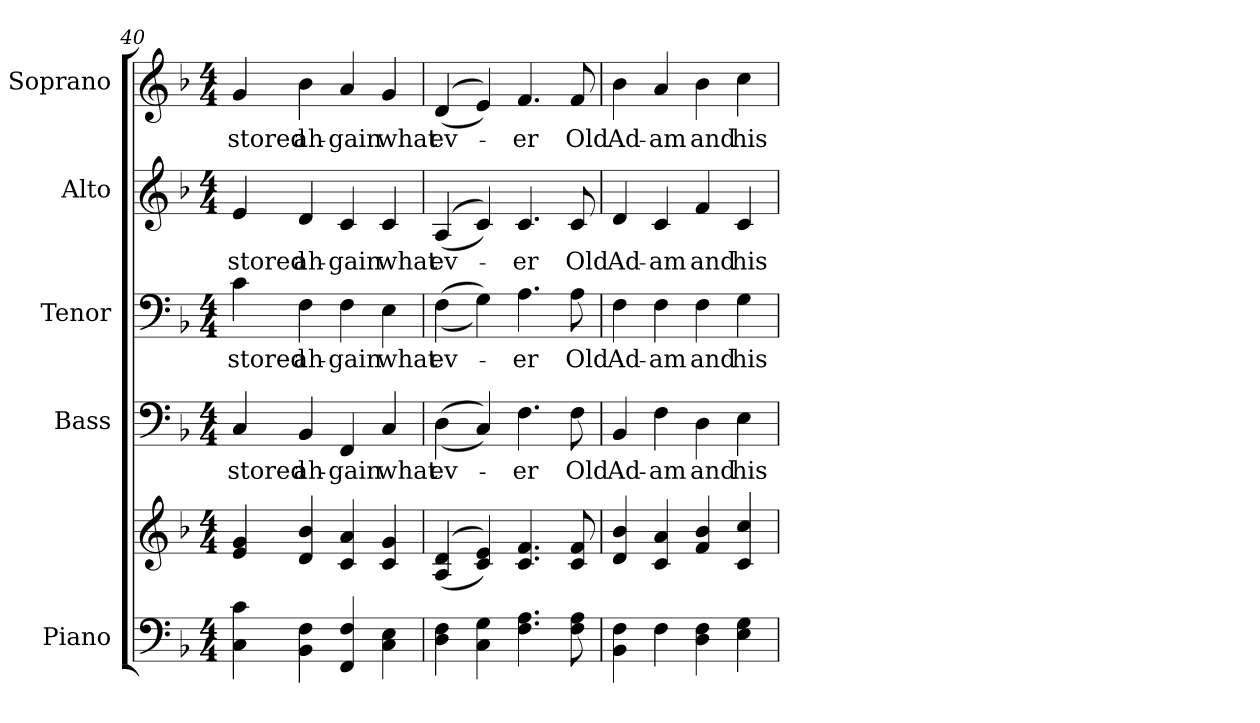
**kern	**kern	**kern	**text	**kern	**text	**kern	**text	**kern	**text
*part5	*part5	*part4	*part4	*part3	*part3	*part2	*part2	*part1	*part1
*staff6	*staff5	*staff4	*staff4	*staff3	*staff3	*staff2	*staff2	*staff1	*staff1
*I"Piano	*	*I"Bass	*	*I"Tenor	*	*I"Alto	*	*I"Soprano	*
*I'Pno.	*	*I'B.	*	*I'T.	*	*I'A.	*	*I'S.	*
!!LO:PB:g=z
*clefF4	*clefG2	*clefF4	*	*clefF4	*	*clefG2	*	*clefG2	*
*k[b-]	*k[b-]	*k[b-]	*	*k[b-]	*	*k[b-]	*	*k[b-]	*
*F:	*F:	*F:	*	*F:	*	*F:	*	*F:	*
*M4/4	*M4/4	*M4/4	*	*M4/4	*	*M4/4	*	*M4/4	*
=40	=40	=40	=40	=40	=40	=40	=40	=40	=40
!	!	!	!LO:LY:b:color=#000000	!	!	!	!	!	!
!	!	!	!	!	!LO:LY:b:color=#000000	!	!	!	!
!	!	!	!	!	!	!	!LO:LY:b:color=#000000	!	!
!	!	!	!	!	!	!	!	!	!LO:LY:b:color=#000000
4Ci\ 4ci	4ei/ 4gi	4Ci/	stored	4ci\	stored	4ei/	stored	4gi/	stored
!	!	!	!LO:LY:b:color=#000000	!	!	!	!	!	!
!	!	!	!	!	!LO:LY:b:color=#000000	!	!	!	!
!	!	!	!	!	!	!	!LO:LY:b:color=#000000	!	!
!	!	!	!	!	!	!	!	!	!LO:LY:b:color=#000000
4BB-i\ 4Fi	4di/ 4b-i	4BB-i/	ah-	4Fi\	ah-	4di/	ah-	4b-i\	ah-
!	!	!	!LO:LY:b:color=#000000	!	!	!	!	!	!
!	!	!	!	!	!LO:LY:b:color=#000000	!	!	!	!
!	!	!	!	!	!	!	!LO:LY:b:color=#000000	!	!
!	!	!	!	!	!	!	!	!	!LO:LY:b:color=#000000
4FFi/ 4Fi	4ci/ 4ai	4FFi/	-gain	4Fi\	-gain	4ci/	-gain	4ai/	-gain
!	!	!	!LO:LY:b:color=#000000	!	!	!	!	!	!
!	!	!	!	!	!LO:LY:b:color=#000000	!	!	!	!
!	!	!	!	!	!	!	!LO:LY:b:color=#000000	!	!
!	!	!	!	!	!	!	!	!	!LO:LY:b:color=#000000
4Ci\ 4Ei	4ci/ 4gi	4Ci/	what	4Ei\	what	4ci/	what	4gi/	what
=41	=41	=41	=41	=41	=41	=41	=41	=41	=41
!	!	!	!LO:LY:b:color=#000000	!	!	!	!	!	!
!	!	!	!	!	!LO:LY:b:color=#000000	!	!	!	!
!	!	!	!	!	!	!	!LO:LY:b:color=#000000	!	!
!	!	!	!	!	!	!	!	!	!LO:LY:b:color=#000000
4Di\ 4Fi	((4Ai/ 4di	((4Di\	ev-	((4Fi\	ev-	((4Ai/	ev-	((4di/	ev-
4Ci\ 4Gi	4ci/ 4ei))	4Ci/))	.	4Gi\))	.	4ci/))	.	4ei/))	.
!	!	!	!LO:LY:b:color=#000000	!	!	!	!	!	!
!	!	!	!	!	!LO:LY:b:color=#000000	!	!	!	!
!	!	!	!	!	!	!	!LO:LY:b:color=#000000	!	!
!	!	!	!	!	!	!	!	!	!LO:LY:b:color=#000000
4.Fi\ 4.Ai	4.ci/ 4.fi	4.Fi\	-er	4.Ai\	-er	4.ci/	-er	4.fi/	-er
!	!	!	!LO:LY:b:color=#000000	!	!	!	!	!	!
!	!	!	!	!	!LO:LY:b:color=#000000	!	!	!	!
!	!	!	!	!	!	!	!LO:LY:b:color=#000000	!	!
!	!	!	!	!	!	!	!	!	!LO:LY:b:color=#000000
8Fi\ 8Ai	8ci/ 8fi	8Fi\	Old	8Ai\	Old	8ci/	Old	8fi/	Old
!!LO:PB:g=z
=42	=42	=42	=42	=42	=42	=42	=42	=42	=42
!	!	!	!LO:LY:b:color=#000000	!	!	!	!	!	!
!	!	!	!	!	!LO:LY:b:color=#000000	!	!	!	!
!	!	!	!	!	!	!	!LO:LY:b:color=#000000	!	!
!	!	!	!	!	!	!	!	!	!LO:LY:b:color=#000000
4BB-i\ 4Fi	4di/ 4b-i	4BB-i/	Ad-	4Fi\	Ad-	4di/	Ad-	4b-i\	Ad-
!	!	!	!LO:LY:b:color=#000000	!	!	!	!	!	!
!	!	!	!	!	!LO:LY:b:color=#000000	!	!	!	!
!	!	!	!	!	!	!	!LO:LY:b:color=#000000	!	!
!	!	!	!	!	!	!	!	!	!LO:LY:b:color=#000000
4Fi\	4ci/ 4ai	4Fi\	-am	4Fi\	-am	4ci/	-am	4ai/	-am
!	!	!	!LO:LY:b:color=#000000	!	!	!	!	!	!
!	!	!	!	!	!LO:LY:b:color=#000000	!	!	!	!
!	!	!	!	!	!	!	!LO:LY:b:color=#000000	!	!
!	!	!	!	!	!	!	!	!	!LO:LY:b:color=#000000
4Di\ 4Fi	4fi/ 4b-i	4Di\	and	4Fi\	and	4fi/	and	4b-i\	and
!	!	!	!LO:LY:b:color=#000000	!	!	!	!	!	!
!	!	!	!	!	!LO:LY:b:color=#000000	!	!	!	!
!	!	!	!	!	!	!	!LO:LY:b:color=#000000	!	!
!	!	!	!	!	!	!	!	!	!LO:LY:b:color=#000000
4Ei\ 4Gi	4ci/ 4cci	4Ei\	his	4Gi\	his	4ci/	his	4cci\	his
=	=	=	=	=	=	=	=	=	=
*-	*-	*-	*-	*-	*-	*-	*-	*-	*-
